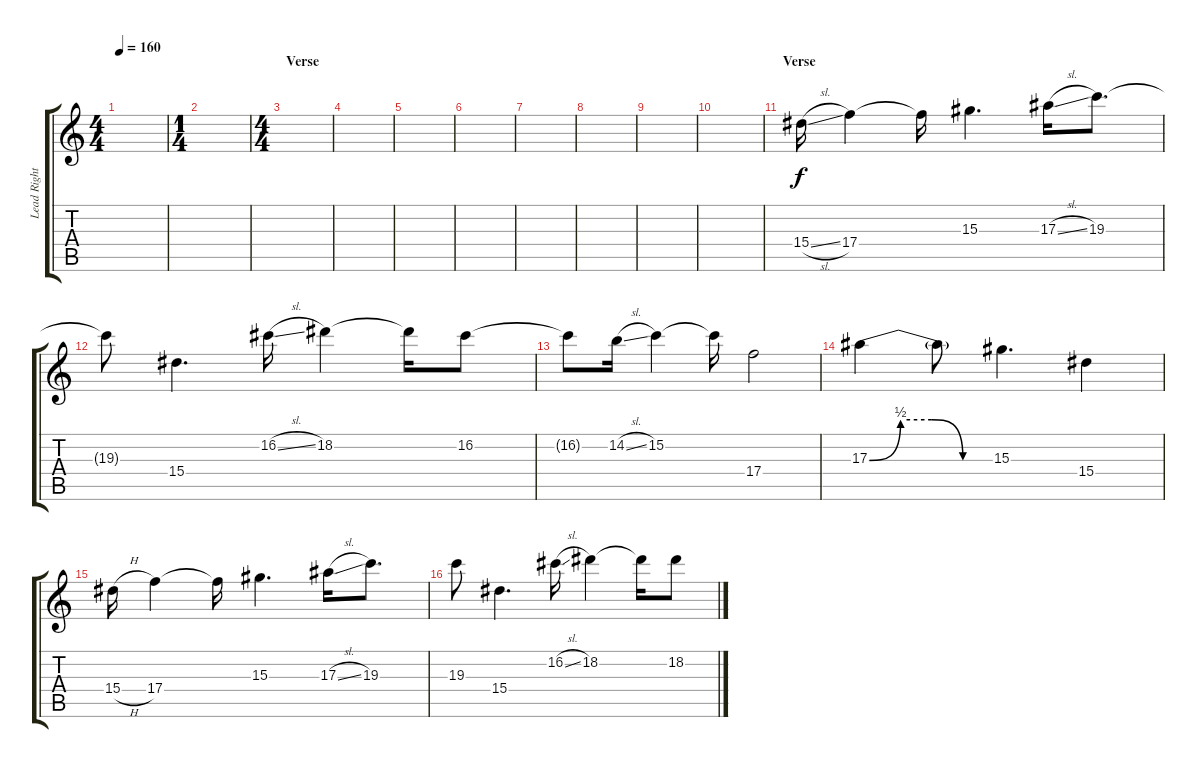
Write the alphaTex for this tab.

\track ("Lead Right" "Lead Right") {instrument distortionguitar}
\staff {score tabs}
\tuning (D4 A3 F3 C3 G2 C2) {hide}
\ts (4 4)
\tempo 160
\clef g2
\ks c
|
\ts (1 4)
|
\ts (4 4)
\section ("" "Verse")
|
|
|
|
|
|
|
|
\section ("" "Verse")
15.4{sl}.16 17.4.4 17.4{t}.16 15.3.4{d} 17.3{sl}.16 19.3.8{d} |
19.3{t}.8 15.4.4{d} 16.2{sl}.16 18.2.4 18.2{t}.16 16.2.8 |
16.2{t}.8 14.2{sl}.16 15.2.4 15.2{t}.16 17.4.2 |
17.3{be (custom 0 0 15 2 30 2 45 0 60 0)}.4 17.3{t}.8 15.3.4{d} 15.4.4 |
15.4{h}.16 17.4.4 17.4{t}.16 15.3.4{d} 17.3{sl}.16 19.3.8{d} |
19.3.8 15.4.4{d} 16.2{sl}.16 18.2.4 18.2{t}.16 18.2{sl}.8
